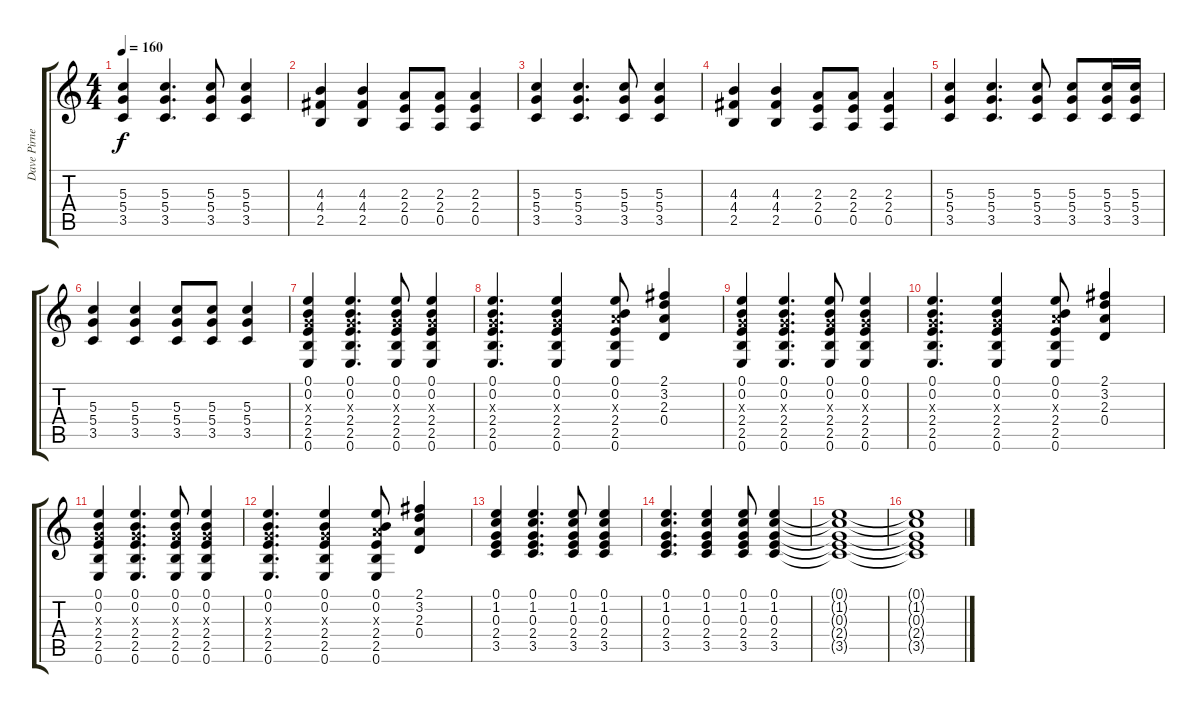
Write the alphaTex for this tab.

\track ("Dave Pirner" "Dave Pirne") {instrument electricguitarclean}
\staff {score tabs}
\tuning (E4 B3 G3 D3 A2 E2) {hide}
\ts (4 4)
\tempo 160
\clef g2
\ks c
(5.3 5.4 3.5).4{dy f} (5.3 5.4 3.5).4{d} (5.3 5.4 3.5).8 (5.3 5.4 3.5).4 |
(4.3 4.4 2.5).4 (4.3 4.4 2.5).4 (2.3 2.4 0.5).8 (2.3 2.4 0.5).8 (2.3 2.4 0.5).4 |
(5.3 5.4 3.5).4 (5.3 5.4 3.5).4{d} (5.3 5.4 3.5).8 (5.3 5.4 3.5).4 |
(4.3 4.4 2.5).4 (4.3 4.4 2.5).4 (2.3 2.4 0.5).8 (2.3 2.4 0.5).8 (2.3 2.4 0.5).4 |
(5.3 5.4 3.5).4 (5.3 5.4 3.5).4{d} (5.3 5.4 3.5).8 (5.3 5.4 3.5).8 (5.3 5.4 3.5).16 (5.3 5.4 3.5).16 |
(5.3 5.4 3.5).4 (5.3 5.4 3.5).4 (5.3 5.4 3.5).8 (5.3 5.4 3.5).8 (5.3 5.4 3.5).4 |
(0.1 0.2 0.3{x} 2.4 2.5 0.6).4 (0.1 0.2 0.3{x} 2.4 2.5 0.6).4{d} (0.1 0.2 0.3{x} 2.4 2.5 0.6).8 (0.1 0.2 0.3{x} 2.4 2.5 0.6).4 |
(0.1 0.2 0.3{x} 2.4 2.5 0.6).4{d} (0.1 0.2 0.3{x} 2.4 2.5 0.6).4 (0.1 0.2 2.3{x} 2.4 2.5 0.6).8 (2.1 3.2 2.3 0.4).4 |
(0.1 0.2 0.3{x} 2.4 2.5 0.6).4 (0.1 0.2 0.3{x} 2.4 2.5 0.6).4{d} (0.1 0.2 0.3{x} 2.4 2.5 0.6).8 (0.1 0.2 0.3{x} 2.4 2.5 0.6).4 |
(0.1 0.2 0.3{x} 2.4 2.5 0.6).4{d} (0.1 0.2 0.3{x} 2.4 2.5 0.6).4 (0.1 0.2 2.3{x} 2.4 2.5 0.6).8 (2.1 3.2 2.3 0.4).4 |
(0.1 0.2 0.3{x} 2.4 2.5 0.6).4 (0.1 0.2 0.3{x} 2.4 2.5 0.6).4{d} (0.1 0.2 0.3{x} 2.4 2.5 0.6).8 (0.1 0.2 0.3{x} 2.4 2.5 0.6).4 |
(0.1 0.2 0.3{x} 2.4 2.5 0.6).4{d} (0.1 0.2 0.3{x} 2.4 2.5 0.6).4 (0.1 0.2 2.3{x} 2.4 2.5 0.6).8 (2.1 3.2 2.3 0.4).4 |
(0.1 1.2 0.3 2.4 3.5).4 (0.1 1.2 0.3 2.4 3.5).4{d} (0.1 1.2 0.3 2.4 3.5).8 (0.1 1.2 0.3 2.4 3.5).4 |
(0.1 1.2 0.3 2.4 3.5).4{d} (0.1 1.2 0.3 2.4 3.5).4 (0.1 1.2 0.3 2.4 3.5).8 (0.1 1.2 0.3 2.4 3.5).4 |
(0.1{t} 1.2{t} 0.3{t} 2.4{t} 3.5{t}).1 |
(0.1{t} 1.2{t} 0.3{t} 2.4{t} 3.5{t}).1
